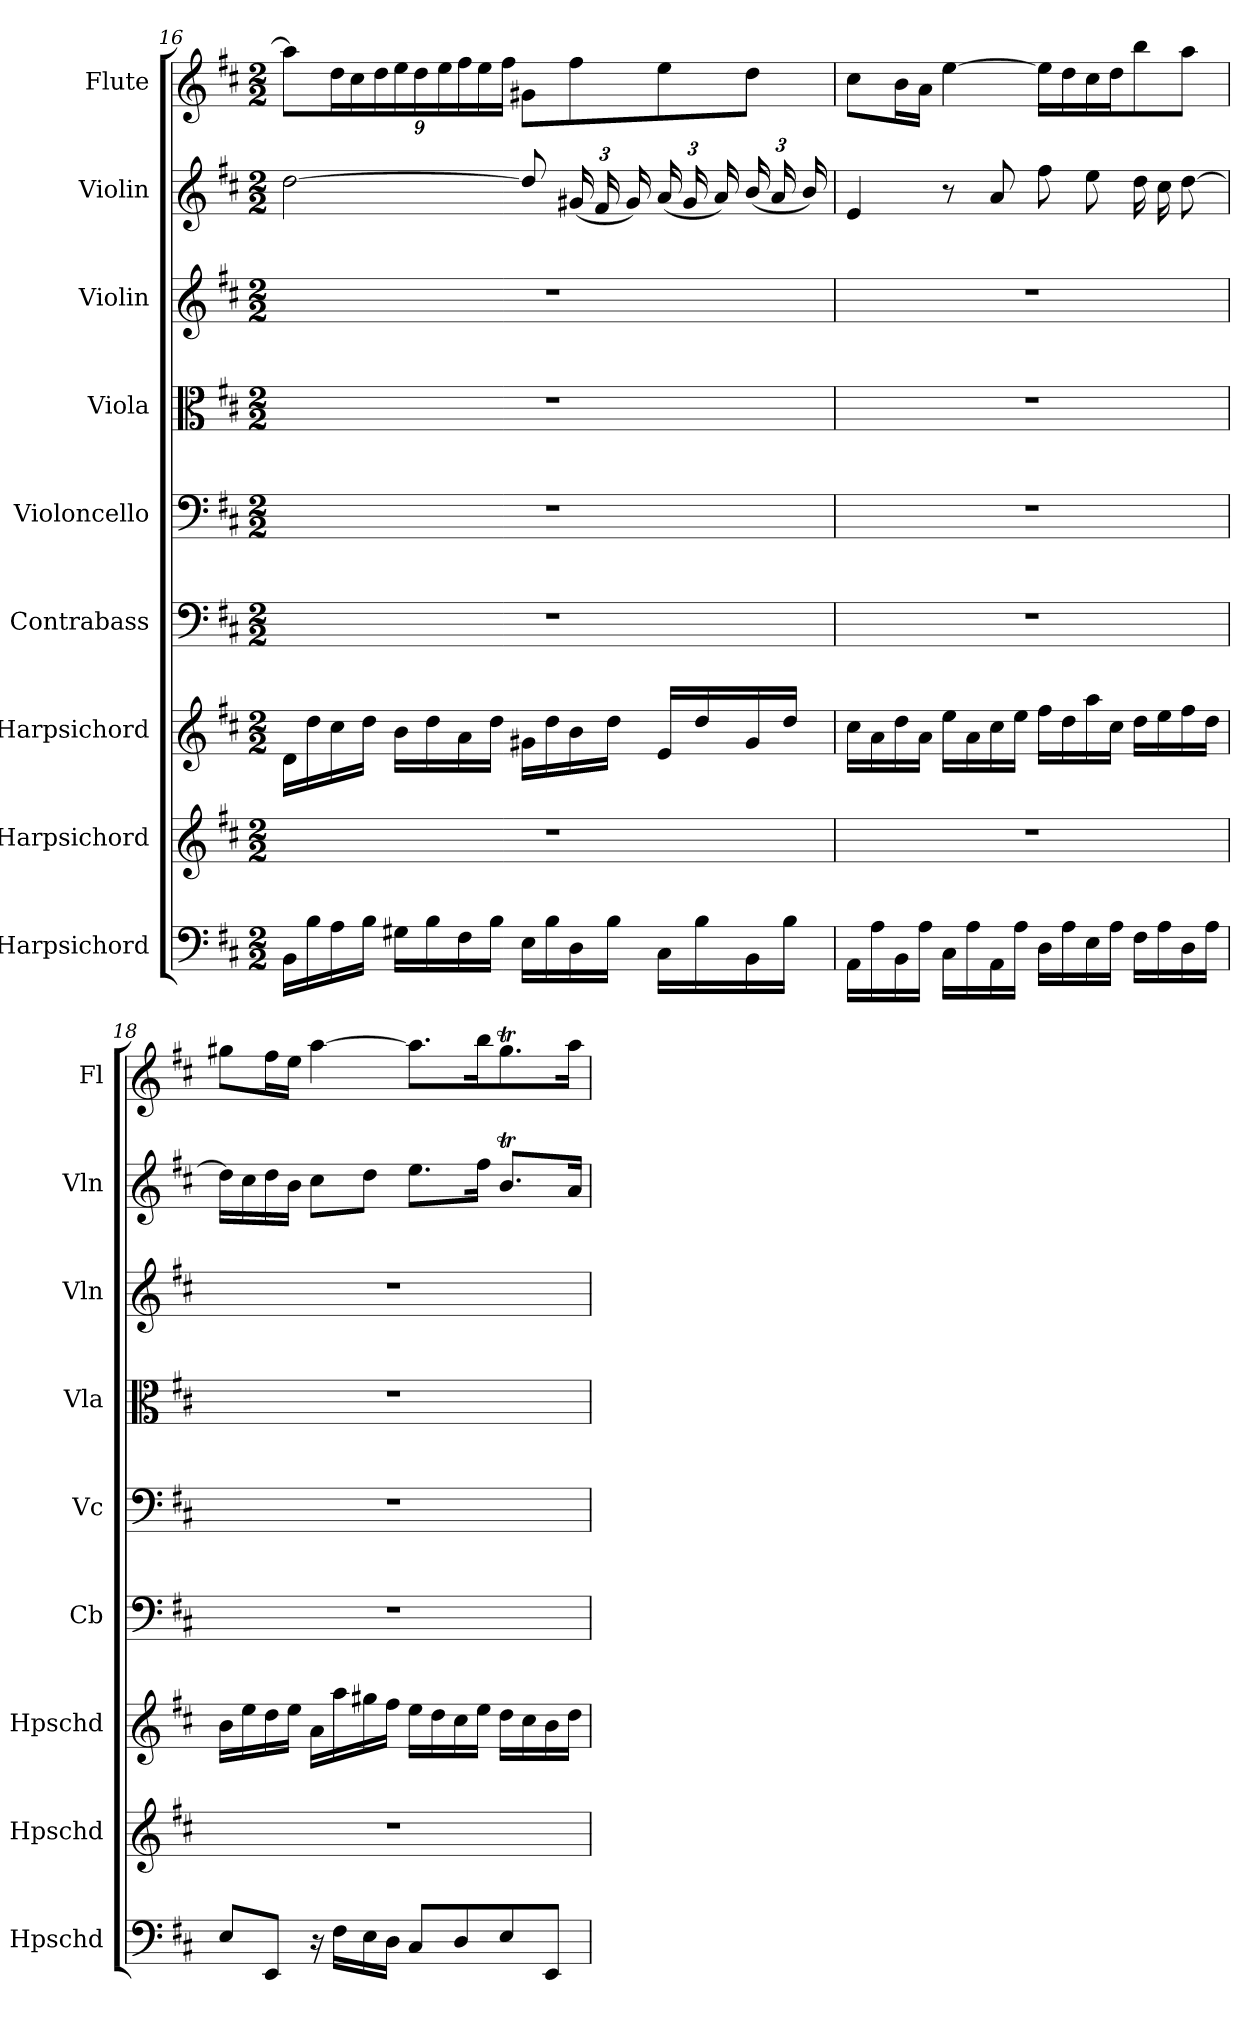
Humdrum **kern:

**kern	**kern	**kern	**kern	**kern	**kern	**kern	**kern	**kern
*part9	*part8	*part7	*part6	*part5	*part4	*part3	*part2	*part1
*staff9	*staff8	*staff7	*staff6	*staff5	*staff4	*staff3	*staff2	*staff1
*I"Harpsichord	*I"Harpsichord	*I"Harpsichord	*I"Contrabass	*I"Violoncello	*I"Viola	*I"Violin	*I"Violin	*I"Flute
*I'Hpschd	*I'Hpschd	*I'Hpschd	*I'Cb	*I'Vc	*I'Vla	*I'Vln	*I'Vln	*I'Fl
*clefF4	*clefG2	*clefG2	*clefF4	*clefF4	*clefC3	*clefG2	*clefG2	*clefG2
*	*	*	*ITrd7c12	*	*	*	*	*
*k[f#c#]	*k[f#c#]	*k[f#c#]	*k[f#c#]	*k[f#c#]	*k[f#c#]	*k[f#c#]	*k[f#c#]	*k[f#c#]
*D:	*D:	*D:	*D:	*D:	*D:	*D:	*D:	*D:
*M2/2	*M2/2	*M2/2	*M2/2	*M2/2	*M2/2	*M2/2	*M2/2	*M2/2
=16	=16	=16	=16	=16	=16	=16	=16	=16
16BB\LL	1r	16d\LL	1r	1r	1r	1r	[2dd\	8aa\L]
16B\	.	16dd\	.	.	.	.	.	.
*	*	*	*	*	*	*	*	*Xbrackettup
16A\	.	16cc#\	.	.	.	.	.	24dd\L
.	.	.	.	.	.	.	.	24cc#\
16B\JJ	.	16dd\JJ	.	.	.	.	.	.
.	.	.	.	.	.	.	.	24dd\
16G#X\LL	.	16b\LL	.	.	.	.	.	24ee\
.	.	.	.	.	.	.	.	24dd\
16B\	.	16dd\	.	.	.	.	.	.
.	.	.	.	.	.	.	.	24ee\
16F#\	.	16a\	.	.	.	.	.	24ff#\
.	.	.	.	.	.	.	.	24ee\
16B\JJ	.	16dd\JJ	.	.	.	.	.	.
.	.	.	.	.	.	.	.	24ff#\JJ
16E\LL	.	16g#X\LL	.	.	.	.	8dd/]	8g#X\L
16B\	.	16dd\	.	.	.	.	.	.
*	*	*	*	*	*	*	*Xbrackettup	*
16D\	.	16b\	.	.	.	.	(24g#X/	8ff#\
.	.	.	.	.	.	.	24f#/	.
16B\JJ	.	16dd\JJ	.	.	.	.	.	.
.	.	.	.	.	.	.	24g#/)	.
16C#\LL	.	16e/LL	.	.	.	.	(24a/	8ee\
.	.	.	.	.	.	.	24g#/	.
16B\	.	16dd/	.	.	.	.	.	.
.	.	.	.	.	.	.	24a/)	.
16BB\	.	16g#/	.	.	.	.	(24b/	8dd\J
.	.	.	.	.	.	.	24a/	.
16B\JJ	.	16dd/JJ	.	.	.	.	.	.
.	.	.	.	.	.	.	24b/)	.
=17	=17	=17	=17	=17	=17	=17	=17	=17
16AA\LL	1r	16cc#\LL	1r	1r	1r	1r	4e/	8cc#\L
16A\	.	16a\	.	.	.	.	.	.
16BB\	.	16dd\	.	.	.	.	.	16b\L
16A\JJ	.	16a\JJ	.	.	.	.	.	16a\JJ
16C#\LL	.	16ee\LL	.	.	.	.	8r	[4ee\
16A\	.	16a\	.	.	.	.	.	.
16AA\	.	16cc#\	.	.	.	.	8a/	.
16A\JJ	.	16ee\JJ	.	.	.	.	.	.
16D\LL	.	16ff#\LL	.	.	.	.	8ff#\	16ee\LL]
16A\	.	16dd\	.	.	.	.	.	16dd\
16E\	.	16aa\	.	.	.	.	8ee\	16cc#\
16A\JJ	.	16cc#\JJ	.	.	.	.	.	16dd\J
16F#\LL	.	16dd\LL	.	.	.	.	16dd\	8bb\
16A\	.	16ee\	.	.	.	.	16cc#\	.
16D\	.	16ff#\	.	.	.	.	[8dd\	8aa\J
16A\JJ	.	16dd\JJ	.	.	.	.	.	.
=18	=18	=18	=18	=18	=18	=18	=18	=18
8E/L	1r	16b\LL	1r	1r	1r	1r	16dd\LL]	8gg#X\L
.	.	16ee\	.	.	.	.	16cc#\	.
8EE/J	.	16dd\	.	.	.	.	16dd\	16ff#\L
.	.	16ee\JJ	.	.	.	.	16b\JJ	16ee\JJ
16r	.	16a\LL	.	.	.	.	8cc#\L	[4aa\
16F#\LL	.	16aa\	.	.	.	.	.	.
16E\	.	16gg#X\	.	.	.	.	8dd\J	.
16D\JJ	.	16ff#\JJ	.	.	.	.	.	.
8C#/L	.	16ee\LL	.	.	.	.	8.ee\L	8.aa\L]
.	.	16dd\	.	.	.	.	.	.
8D/	.	16cc#\	.	.	.	.	.	.
.	.	16ee\JJ	.	.	.	.	16ff#\Jk	16bb\K
8E/	.	16dd\LL	.	.	.	.	8.bT/L	8.gg#t\
.	.	16cc#\	.	.	.	.	.	.
8EE/J	.	16b\	.	.	.	.	.	.
.	.	16dd\JJ	.	.	.	.	16a/Jk	16aa\Jk
=	=	=	=	=	=	=	=	=
*-	*-	*-	*-	*-	*-	*-	*-	*-
